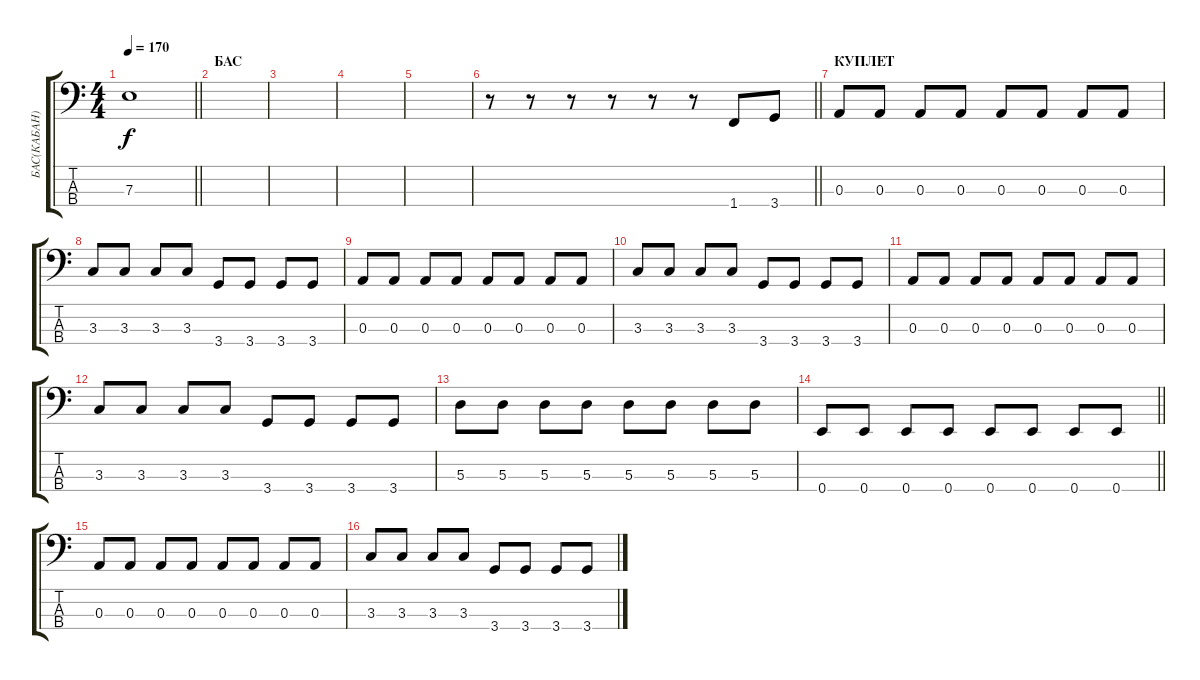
\track ("БАС(КАБАН)" "БАС(КАБАН)") {instrument electricbassfinger}
\staff {score tabs}
\tuning (G2 D2 A1 E1) {hide}
\ts (4 4)
\tempo 170
\clef f4
\barLineRight lightlight
\ks c
7.3.1{dy f} |
\section ("" "БАС")
|
|
|
|
\barLineRight lightlight
r.8 r.8 r.8 r.8 r.8 r.8 1.4.8 3.4.8 |
\section ("" "КУПЛЕТ")
0.3.8 0.3.8 0.3.8 0.3.8 0.3.8 0.3.8 0.3.8 0.3.8 |
3.3.8 3.3.8 3.3.8 3.3.8 3.4.8 3.4.8 3.4.8 3.4.8 |
0.3.8 0.3.8 0.3.8 0.3.8 0.3.8 0.3.8 0.3.8 0.3.8 |
3.3.8 3.3.8 3.3.8 3.3.8 3.4.8 3.4.8 3.4.8 3.4.8 |
0.3.8 0.3.8 0.3.8 0.3.8 0.3.8 0.3.8 0.3.8 0.3.8 |
3.3.8 3.3.8 3.3.8 3.3.8 3.4.8 3.4.8 3.4.8 3.4.8 |
5.3.8 5.3.8 5.3.8 5.3.8 5.3.8 5.3.8 5.3.8 5.3.8 |
\barLineRight lightlight
0.4.8 0.4.8 0.4.8 0.4.8 0.4.8 0.4.8 0.4.8 0.4.8 |
0.3.8 0.3.8 0.3.8 0.3.8 0.3.8 0.3.8 0.3.8 0.3.8 |
3.3.8 3.3.8 3.3.8 3.3.8 3.4.8 3.4.8 3.4.8 3.4.8
